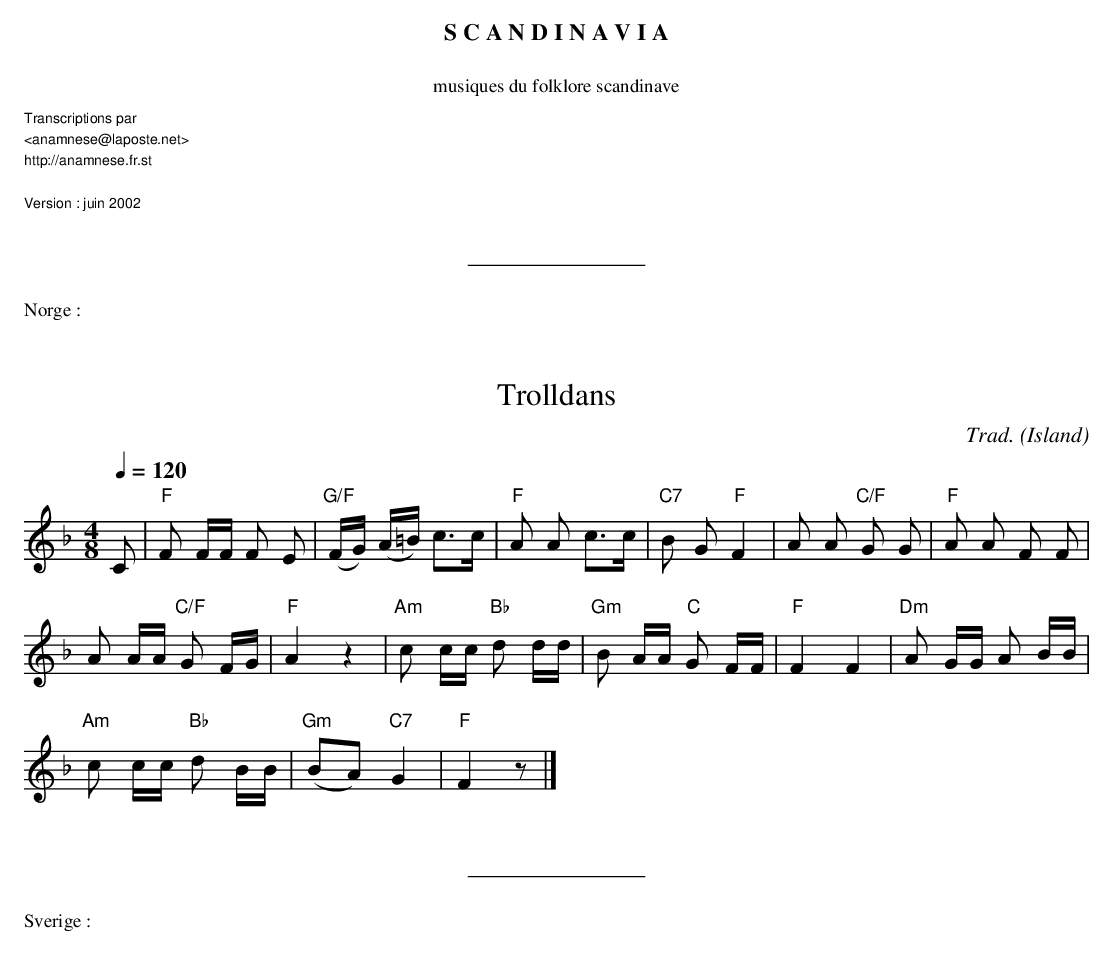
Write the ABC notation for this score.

X:1
T:Trolldans
C:Trad.
O:Island
M:4/8
L:1/8
Q:1/4=120
K:F
C | "F"F F/F/ F E | "G/F"(F/G/) (A/=B/) c>c | "F"A A c>c |\
 "C7"B G "F"F2 | A A "C/F"G G | "F"A A F F |!
 A A/A/ "C/F"G F/G/ | "F"A2 z2 | "Am"c c/c/ "Bb"d d/d/ |\
 "Gm"B A/A/ "C"G F/F/ | "F"F2 F2 | "Dm"A G/G/ A B/B/ |!
 "Am"c c/c/ "Bb"d B/B/ | "Gm"(BA) "C7"G2 | "F"F2 z |]
